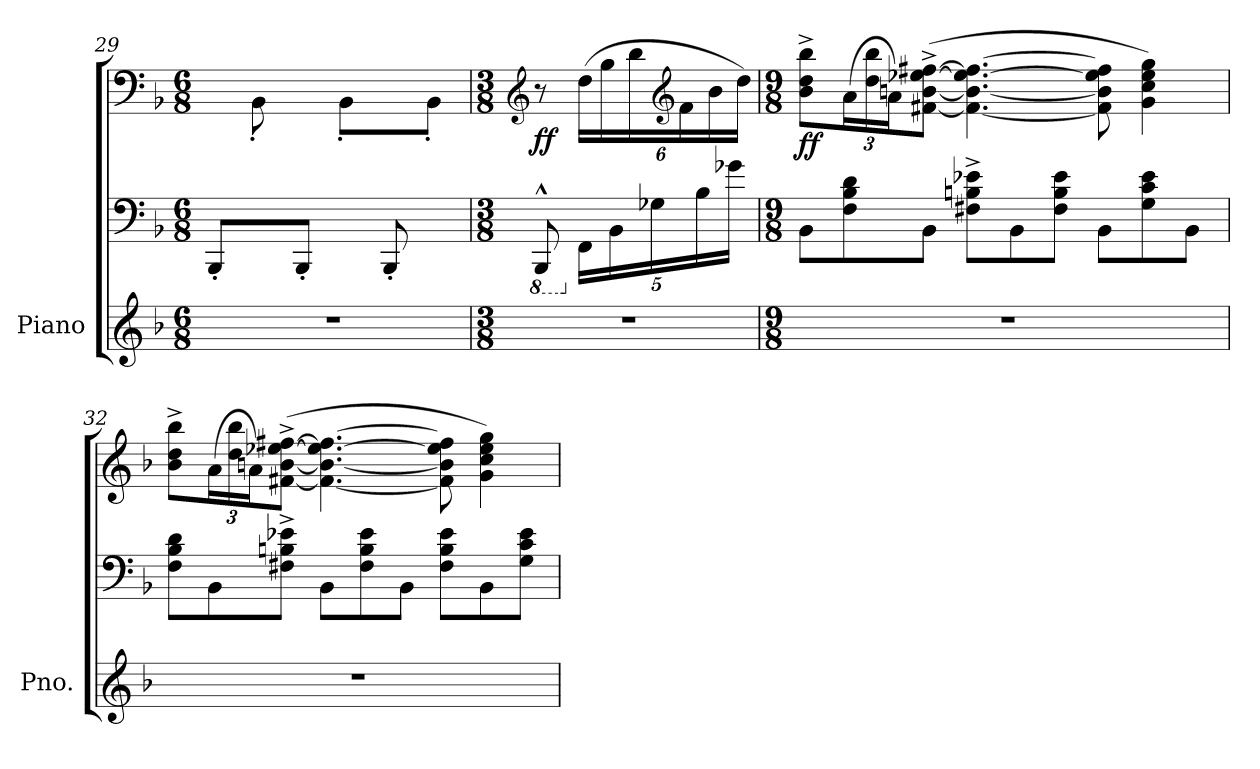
**kern	**kern	**kern	**dynam
*part1	*part1	*part1	*part1
*staff3	*staff2	*staff1	*staff1/2/3
*I"Piano	*	*	*
*I'Pno.	*	*	*
*clefG2	*clefF4	*clefF4	*
*k[b-]	*k[b-]	*k[b-]	*
*M6/8	*M6/8	*M6/8	*
=29	=29	=29	=29
*	*	*^	*
2.r	8BBB-'/L	2.ryy	8ryy	.
.	8ryy	.	8BB-'\	.
.	8BBB-'/J	.	8ryy	.
.	8ryy	.	8BB-'\L	.
.	8BBB-'/	.	8ryy	.
.	8ryy	.	8BB-'\J	.
*	*	*v	*v	*
!!LO:LB:g=z
=30	=30	=30	=30
*M3/8	*M3/8	*M3/8	*
*	*8ba	*	*
*	*	*^	*
!	!	!	!	!LO:DY:b
*	*	*v	*v	*
4.r	8BBBB-^^/	8r	ff
*	*X8ba	*	*
*	*Xbrackettup	*Xbrackettup	*
.	20FF\LL	(24F\LL	.
.	.	24B-\	.
.	20BB-\	.	.
.	.	24d\	.
.	20G-X\	.	.
*	*	*clefG2	*
.	.	24f\	.
.	20B-\	.	.
.	.	24b-\	.
.	20g-X\JJ	.	.
.	.	24dd\JJ)	.
=31	=31	=31	=31
*M9/8	*M9/8	*M9/8	*
!	!	!	!LO:DY:b
8%9r	8BB-\L	8b-\^ 8dd\^ 8bb-\^L	ff
.	8F\ 8B-\ 8d\	(24a\L	.
.	.	24dd\ 24bb-\	.
.	.	24a\J)	.
.	8BB-\J	(>[8f#X\^ [8bn\^ [8ee-X\^ [8ff#X\^J	.
.	8F#X\^ 8Bn\^ 8e-X\^L	4.f#\_ 4.b\_ 4.ee-\_ 4.ff#\_	.
.	8BB-i\	.	.
.	8F#\ 8B\ 8e-\J	.	.
.	8BB-\L	8f#\] 8b\] 8ee-\] 8ff#\]	.
.	8G\ 8c\ 8e-\	4g\ 4cc\ 4ee-\ 4gg\)	.
.	8BB-\J	.	.
=32	=32	=32	=32
8%9r	8F\ 8B-\ 8d\L	8b-\^ 8dd\^ 8bb-\^L	.
.	8BB-\	(24a\L	.
.	.	24dd\ 24bb-\	.
.	.	24a\J)	.
.	8F#X\^ 8Bn\^ 8e-X\^J	(>[8f#X\^ [8bn\^ [8ee-X\^ [8ff#X\^J	.
.	8BB-i\L	4.f#\_ 4.b\_ 4.ee-\_ 4.ff#\_	.
.	8F#\ 8B\ 8e-\	.	.
.	8BB-\J	.	.
.	8F#\ 8B\ 8e-\L	8f#\] 8b\] 8ee-\] 8ff#\]	.
.	8BB-\	4g\ 4cc\ 4ee-\ 4gg\)	.
.	8G\ 8c\ 8e-\J	.	.
=	=	=	=
*-	*-	*-	*-
